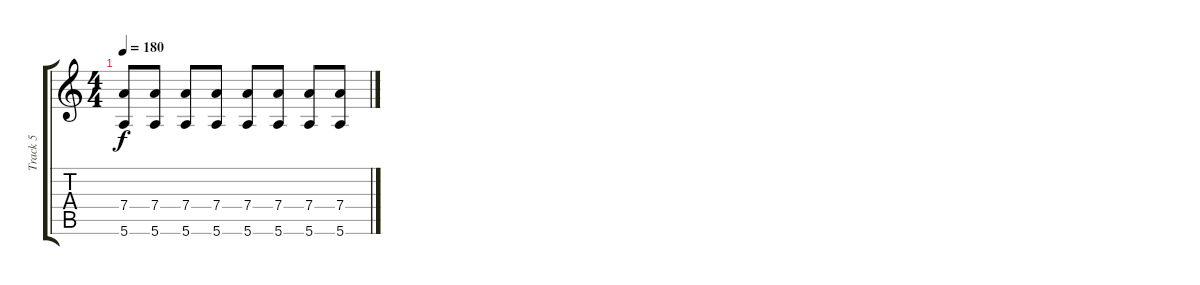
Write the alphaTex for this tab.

\track ("Track 5" "Track 5") {instrument electricguitarclean}
\staff {score tabs}
\tuning (E4 B3 G3 D3 A2 E2) {hide}
\ts (4 4)
\tempo 180
\clef g2
\ks c
(7.4 5.6).8{dy f} (7.4 5.6).8 (7.4 5.6).8 (7.4 5.6).8 (7.4 5.6).8 (7.4 5.6).8 (7.4 5.6).8 (7.4 5.6).8
